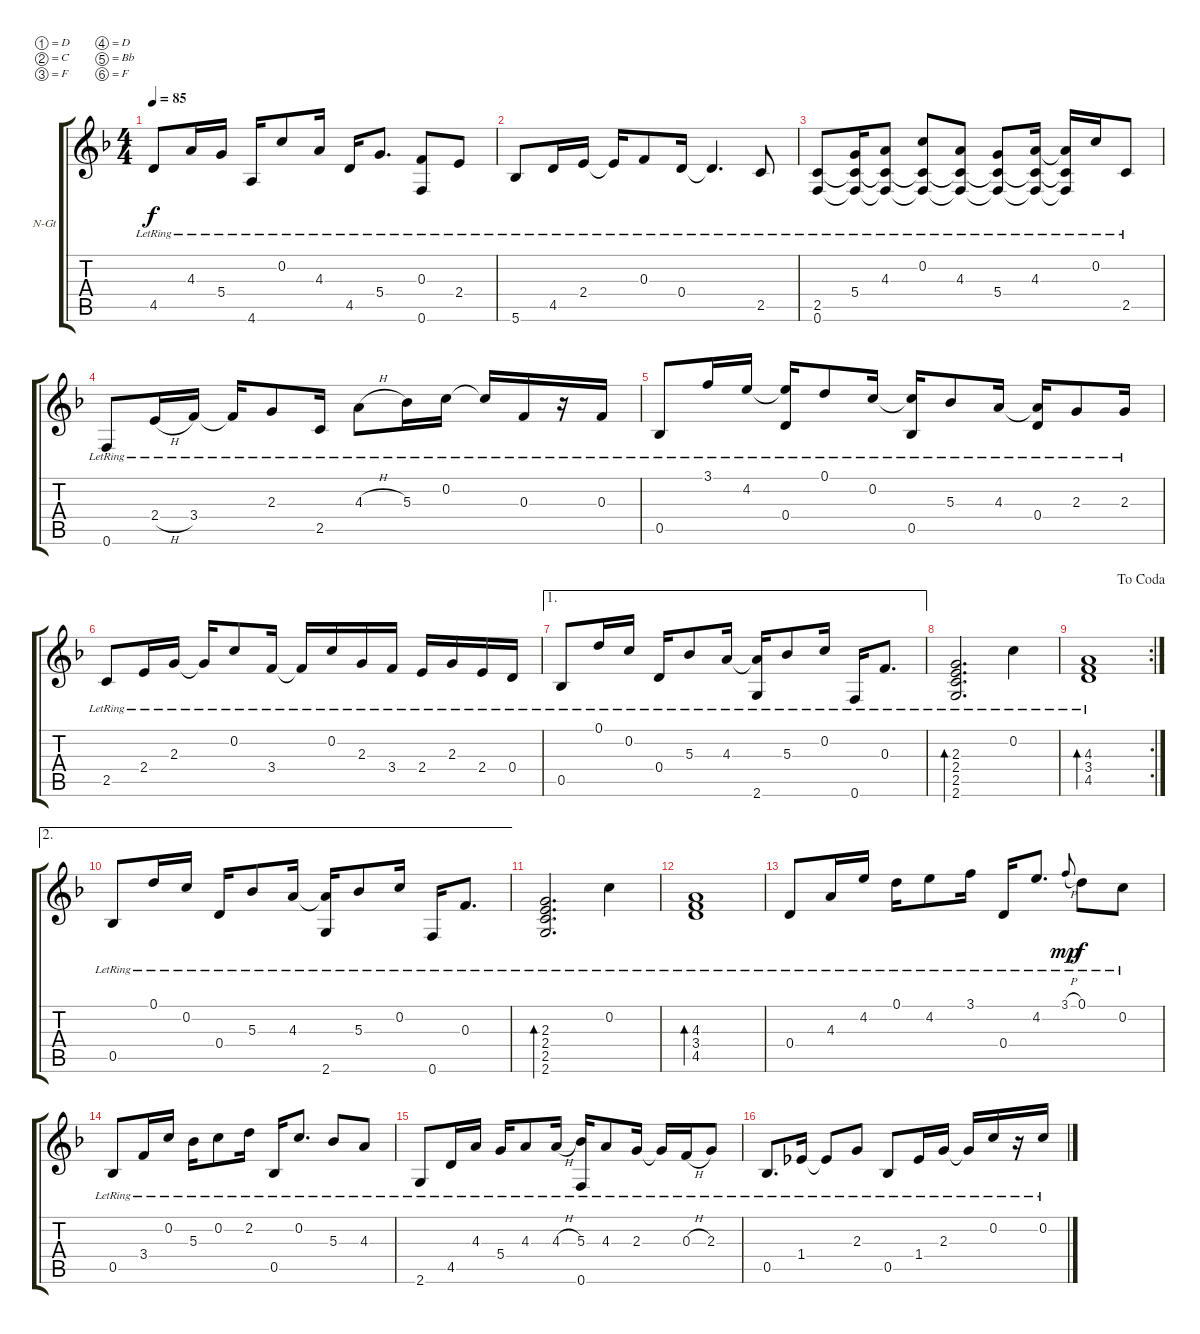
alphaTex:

\bracketExtendMode groupsimilarinstruments
\firstSystemTrackNameOrientation horizontal
\otherSystemsTrackNameOrientation horizontal
\track ("Track 1" "N-Gt") {instrument acousticguitarnylon}
\staff {score tabs}
\tuning (D4 C4 F3 D3 Bb2 F2)
\ts (4 4)
\tempo 85
\clef g2
\ks f
4.5{lr}.8{dy f} 4.3{lr}.16 5.4{lr}.16 4.6{lr}.16 0.2{lr}.8 4.3{lr}.16 4.5{lr}.16 5.4{lr}.8{d} (0.3{lr} 0.6{lr}).8 2.4{lr}.8 |
5.6{lr}.8 4.5{lr}.16 2.4{lr}.16 2.4{lr t}.16 0.3{lr}.8 0.4{lr}.16 0.4{lr t}.4{d} 2.5{lr}.8 |
(2.5{lr} 0.6{lr}).8 (5.4{lr} 2.5{lr t} 0.6{lr t}).16 (4.3{lr} 2.5{lr t} 0.6{lr t}).8 (0.2{lr} 2.5{lr t} 0.6{lr t}).8 (4.3{lr} 2.5{lr t} 0.6{lr t}).8 (5.4{lr} 2.5{lr t} 0.6{lr t}).8 (4.3{lr} 2.5{lr t} 0.6{lr t}).16 (4.3{lr t} 2.5{lr t} 0.6{lr t}).16 0.2{lr}.16 2.5{lr}.8 |
0.6{lr}.8 2.4{h lr}.16 3.4{lr}.16 3.4{lr t}.16 2.3{lr}.8 2.5{lr}.16 4.3{h lr}.8 5.3{lr}.16 0.2{lr}.16 0.2{lr t}.16 0.3{lr}.16 r.16 0.3{lr}.16 |
0.5{lr}.8 3.1{lr}.16 4.2{lr}.16 (4.2{lr t} 0.4{lr}).16 0.1{lr}.8 0.2{lr}.16 (0.2{lr t} 0.5{lr}).16 5.3{lr}.8 4.3{lr}.16 (4.3{lr t} 0.4{lr}).16 2.3{lr}.8 2.3{lr}.16 |
2.5{lr}.8 2.4{lr}.16 2.3{lr}.16 2.3{lr t}.16 0.2{lr}.8 3.4{lr}.16 3.4{lr t}.16 0.2{lr}.16 2.3{lr}.16 3.4{lr}.16 2.4{lr}.16 2.3{lr}.16 2.4{lr}.16 0.4{lr}.16 |
\ae 1
0.5{lr}.8 0.1{lr}.16 0.2{lr}.16 0.4{lr}.16 5.3{lr}.8 4.3{lr}.16 (4.3{lr t} 2.6{lr}).16 5.3{lr}.8 0.2{lr}.16 0.6{lr}.16 0.3{lr}.8{d} |
(2.3{lr} 2.4{lr} 2.5{lr} 2.6{lr}).2{d bd 120} 0.2{lr}.4 |
\rc 2
\jump dacoda
(4.3{lr} 3.4{lr} 4.5{lr}).1{bd 120} |
\ae 2
0.5{lr}.8 0.1{lr}.16 0.2{lr}.16 0.4{lr}.16 5.3{lr}.8 4.3{lr}.16 (4.3{lr t} 2.6{lr}).16 5.3{lr}.8 0.2{lr}.16 0.6{lr}.16 0.3{lr}.8{d} |
(2.3{lr} 2.4{lr} 2.5{lr} 2.6{lr}).2{d bd 120} 0.2{lr}.4 |
(4.3{lr} 3.4{lr} 4.5{lr}).1{bd 120} |
0.4{lr}.8 4.3{lr}.16 4.2{lr}.16 0.1{lr}.16 4.2{lr}.8 3.1{lr}.16 0.4{lr}.16 4.2{lr}.8{d} 3.1{h lr}.8{gr onbeat dy mp} 0.1{lr}.8{dy f} 0.2{lr}.8 |
0.5{lr}.8 3.4{lr}.16 0.2{lr}.16 5.3{lr}.16 0.2{lr}.8 2.2{lr}.16 0.5{lr}.16 0.2{lr}.8{d} 5.3{lr}.8 4.3{lr}.8 |
2.6{lr}.8 4.5{lr}.16 4.3{lr}.16 5.4{lr}.16 4.3{lr}.8 4.3{h lr}.16 (5.3{lr} 0.6{lr}).16 4.3{lr}.8 2.3{lr}.16 2.3{lr t}.16 0.3{h lr}.16 2.3{lr}.8 |
0.5{lr}.8{d} 1.4{lr}.16 1.4{lr t}.8 2.3{lr}.8 0.5{lr}.8 1.4{lr}.16 2.3{lr}.16 2.3{lr t}.16 0.2{lr}.16 r.16 0.2{lr}.16
